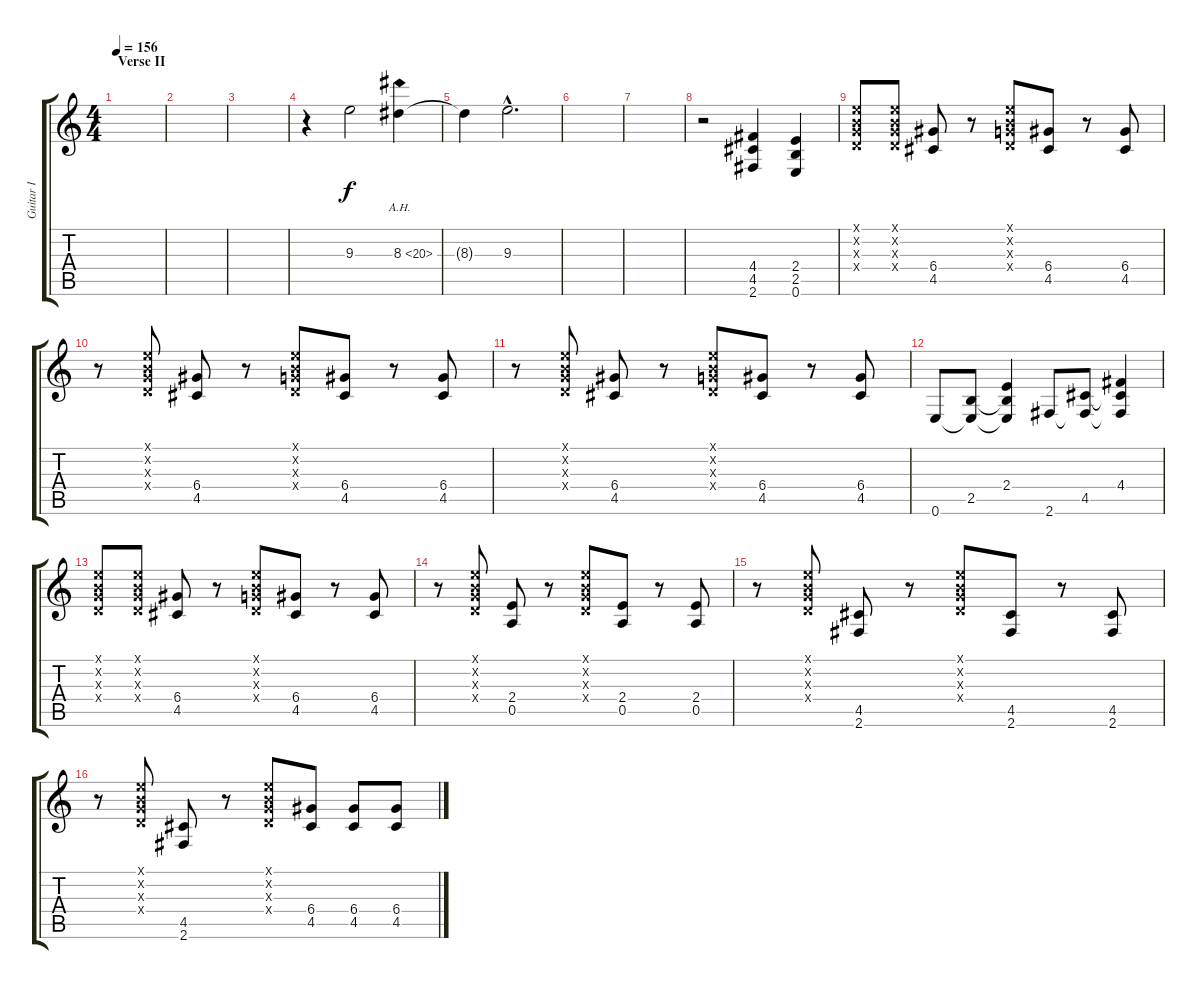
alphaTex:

\track ("Guitar I" "Guitar I") {instrument distortionguitar}
\staff {score tabs}
\tuning (E4 B3 G3 D3 A2 E2) {hide}
\ts (4 4)
\section ("" "Verse II")
\tempo 156
\clef g2
\ks c
|
|
|
r.4 9.3.2 8.3{ah 12}.4 |
8.3{t}.4 9.3{hac}.2{d} |
|
|
r.2 (4.4 4.5 2.6).4 (2.4 2.5 0.6).4 |
(0.1{x} 0.2{x} 0.3{x} 0.4{x}).8 (0.1{x} 0.2{x} 0.3{x} 0.4{x}).8 (6.4 4.5).8 r.8 (0.1{x} 0.2{x} 0.3{x} 0.4{x}).8 (6.4 4.5).8 r.8 (6.4 4.5).8 |
r.8 (0.1{x} 0.2{x} 0.3{x} 0.4{x}).8 (6.4 4.5).8 r.8 (0.1{x} 0.2{x} 0.3{x} 0.4{x}).8 (6.4 4.5).8 r.8 (6.4 4.5).8 |
r.8 (0.1{x} 0.2{x} 0.3{x} 0.4{x}).8 (6.4 4.5).8 r.8 (0.1{x} 0.2{x} 0.3{x} 0.4{x}).8 (6.4 4.5).8 r.8 (6.4 4.5).8 |
0.6.8 (2.5 0.6{t}).8 (2.4 2.5{t} 0.6{t}).4 2.6.8 (4.5 2.6{t}).8 (4.4 4.5{t} 2.6{t}).4 |
(0.1{x} 0.2{x} 0.3{x} 0.4{x}).8 (0.1{x} 0.2{x} 0.3{x} 0.4{x}).8 (6.4 4.5).8 r.8 (0.1{x} 0.2{x} 0.3{x} 0.4{x}).8 (6.4 4.5).8 r.8 (6.4 4.5).8 |
r.8 (0.1{x} 0.2{x} 0.3{x} 0.4{x}).8 (2.4 0.5).8 r.8 (0.1{x} 0.2{x} 0.3{x} 0.4{x}).8 (2.4 0.5).8 r.8 (2.4 0.5).8 |
r.8 (0.1{x} 0.2{x} 0.3{x} 0.4{x}).8 (4.5 2.6).8 r.8 (0.1{x} 0.2{x} 0.3{x} 0.4{x}).8 (4.5 2.6).8 r.8 (4.5 2.6).8 |
r.8 (0.1{x} 0.2{x} 0.3{x} 0.4{x}).8 (4.5 2.6).8 r.8 (0.1{x} 0.2{x} 0.3{x} 0.4{x}).8 (6.4 4.5).8 (6.4 4.5).8 (6.4 4.5).8
